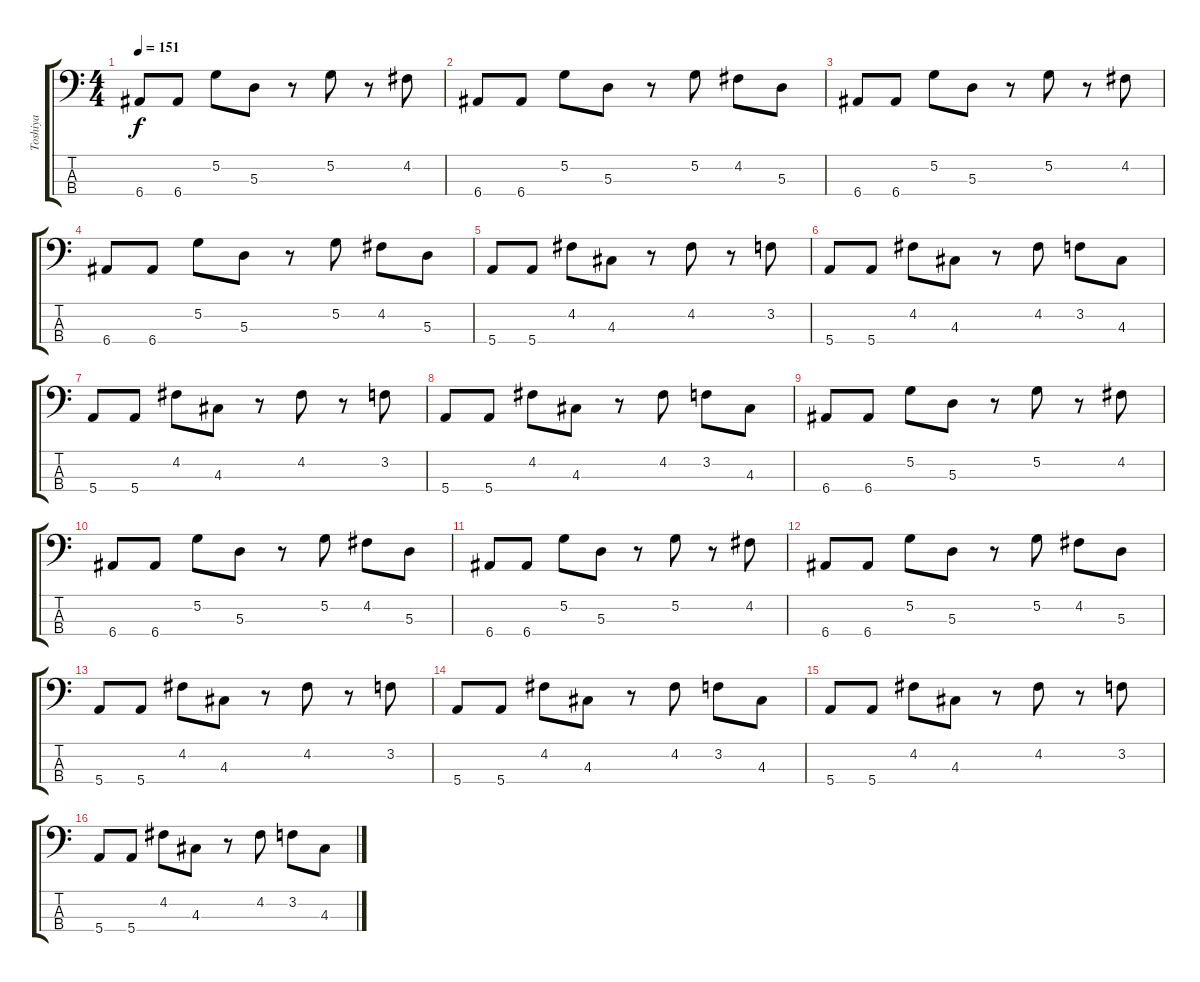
\track ("Toshiya" "Toshiya") {instrument electricbasspick}
\staff {score tabs}
\tuning (G2 D2 A1 E1) {hide}
\ts (4 4)
\tempo 151
\clef f4
\ks c
6.4.8{dy f} 6.4.8 5.2.8 5.3.8 r.8 5.2.8 r.8 4.2.8 |
6.4.8 6.4.8 5.2.8 5.3.8 r.8 5.2.8 4.2.8 5.3.8 |
6.4.8 6.4.8 5.2.8 5.3.8 r.8 5.2.8 r.8 4.2.8 |
6.4.8 6.4.8 5.2.8 5.3.8 r.8 5.2.8 4.2.8 5.3.8 |
5.4.8 5.4.8 4.2.8 4.3.8 r.8 4.2.8 r.8 3.2.8 |
5.4.8 5.4.8 4.2.8 4.3.8 r.8 4.2.8 3.2.8 4.3.8 |
5.4.8 5.4.8 4.2.8 4.3.8 r.8 4.2.8 r.8 3.2.8 |
5.4.8 5.4.8 4.2.8 4.3.8 r.8 4.2.8 3.2.8 4.3.8 |
6.4.8 6.4.8 5.2.8 5.3.8 r.8 5.2.8 r.8 4.2.8 |
6.4.8 6.4.8 5.2.8 5.3.8 r.8 5.2.8 4.2.8 5.3.8 |
6.4.8 6.4.8 5.2.8 5.3.8 r.8 5.2.8 r.8 4.2.8 |
6.4.8 6.4.8 5.2.8 5.3.8 r.8 5.2.8 4.2.8 5.3.8 |
5.4.8 5.4.8 4.2.8 4.3.8 r.8 4.2.8 r.8 3.2.8 |
5.4.8 5.4.8 4.2.8 4.3.8 r.8 4.2.8 3.2.8 4.3.8 |
5.4.8 5.4.8 4.2.8 4.3.8 r.8 4.2.8 r.8 3.2.8 |
5.4.8 5.4.8 4.2.8 4.3.8 r.8 4.2.8 3.2.8 4.3.8
